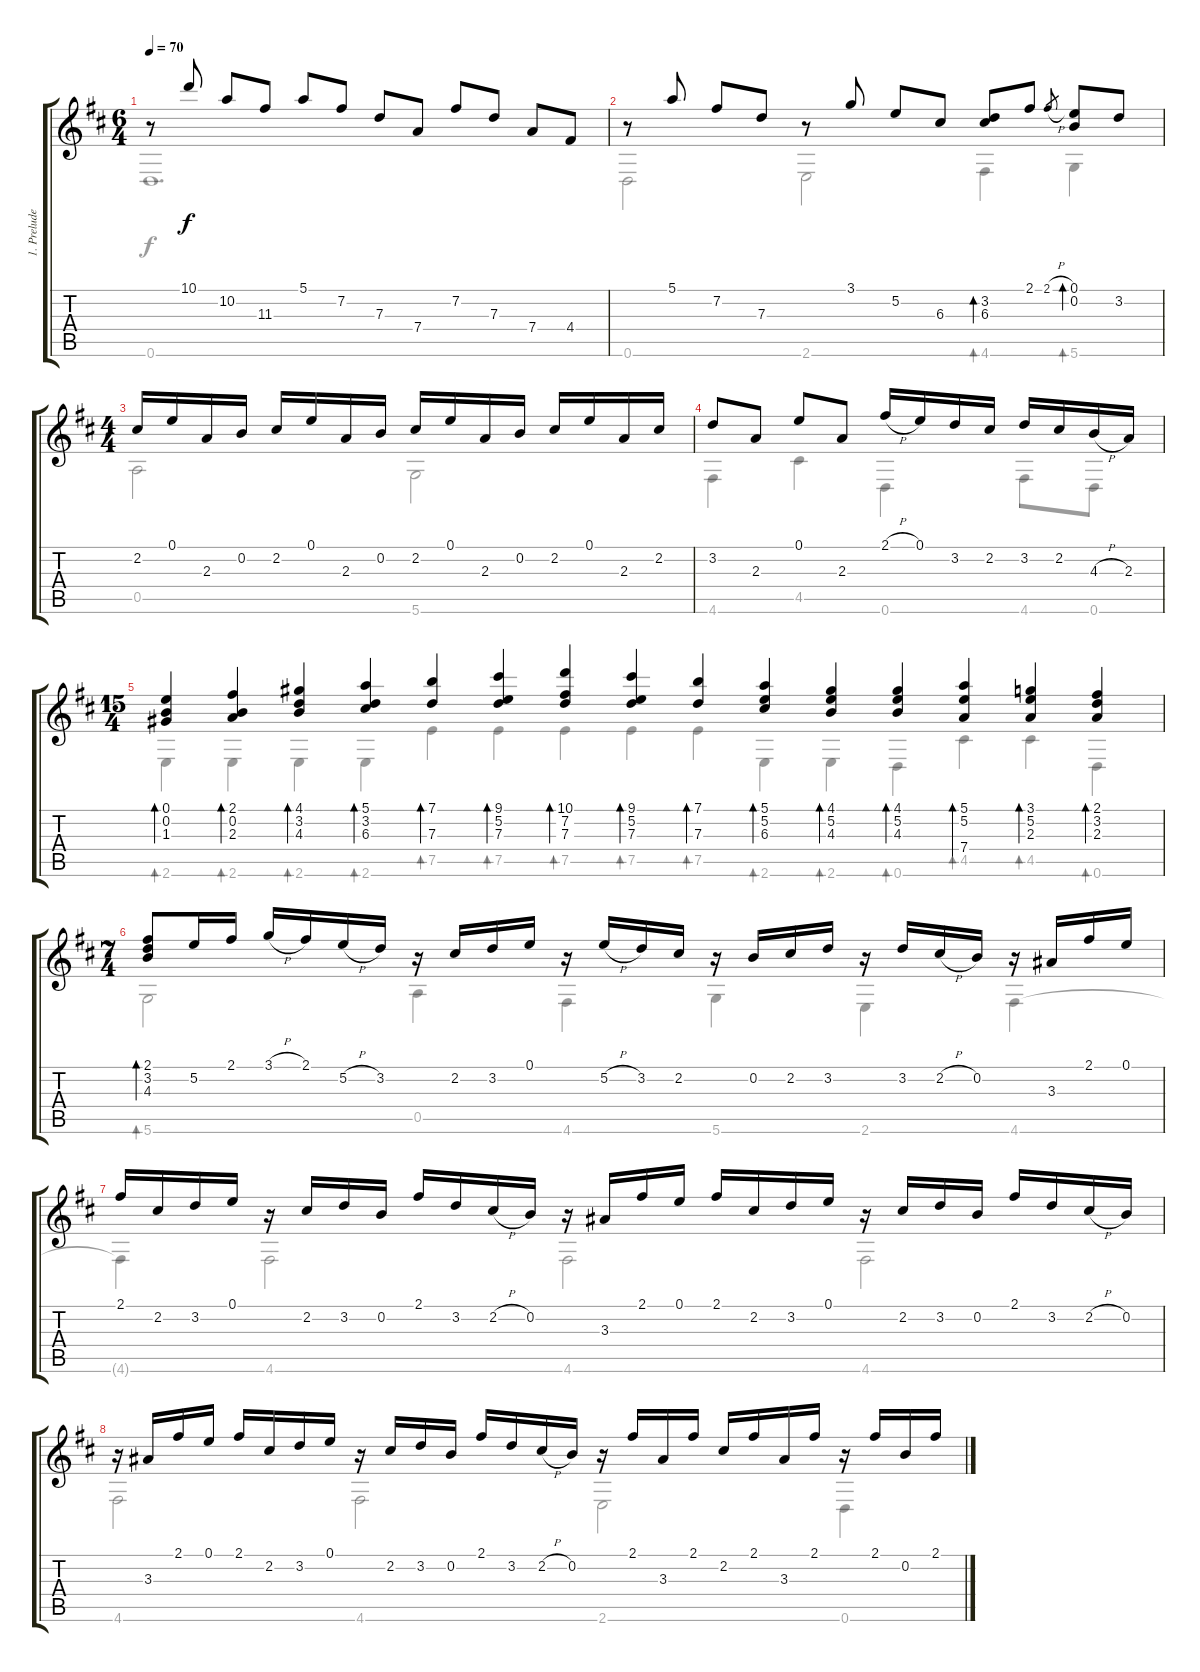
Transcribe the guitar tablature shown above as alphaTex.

\track ("1. Prelude" "1. Prelude") {instrument acousticguitarnylon}
\staff {score tabs}
\tuning (E4 B3 G3 D3 A2 D2) {hide}
\voice
\ts (6 4)
\tempo 70
\clef g2
\ks d
r.8{dy f instrument acousticguitarnylon} 10.1.8 10.2.8 11.3.8 5.1.8 7.2.8 7.3.8 7.4.8 7.2.8 7.3.8 7.4.8 4.4.8 |
r.8 5.1.8 7.2.8 7.3.8 r.8 3.1.8 5.2.8 6.3.8 (3.2 6.3).8{bd 30} 2.1.8 2.1{h}.8{gr} (0.1 0.2).8{bd 30} 3.2.8 |
\ts (4 4)
2.2.16 0.1.16 2.3.16 0.2.16 2.2.16 0.1.16 2.3.16 0.2.16 2.2.16 0.1.16 2.3.16 0.2.16 2.2.16 0.1.16 2.3.16 2.2.16 |
3.2.8 2.3.8 0.1.8 2.3.8 2.1{h}.16 0.1.16 3.2.16 2.2.16 3.2.16 2.2.16 4.3{h}.16 2.3.16 |
\ts (15 4)
(0.1 0.2 1.3).4{bd 30} (2.1 0.2 2.3).4{bd 30} (4.1 3.2 4.3).4{bd 30} (5.1 3.2 6.3).4{bd 30} (7.1 7.3).4{bd 30} (9.1 5.2 7.3).4{bd 30} (10.1 7.2 7.3).4{bd 30} (9.1 5.2 7.3).4{bd 30} (7.1 7.3).4{bd 30} (5.1 5.2 6.3).4{bd 30} (4.1 5.2 4.3).4{bd 30} (4.1 5.2 4.3).4{bd 30} (5.1 5.2 7.4).4{bd 30} (3.1 5.2 2.3).4{bd 30} (2.1 3.2 2.3).4{bd 30} |
\ts (7 4)
(2.1 3.2 4.3).8{bd 30} 5.2.16 2.1.16 3.1{h}.16 2.1.16 5.2{h}.16 3.2.16 r.16 2.2.16 3.2.16 0.1.16 r.16 5.2{h}.16 3.2.16 2.2.16 r.16 0.2.16 2.2.16 3.2.16 r.16 3.2.16 2.2{h}.16 0.2.16 r.16 3.3.16 2.1.16 0.1.16 |
2.1.16 2.2.16 3.2.16 0.1.16 r.16 2.2.16 3.2.16 0.2.16 2.1.16 3.2.16 2.2{h}.16 0.2.16 r.16 3.3.16 2.1.16 0.1.16 2.1.16 2.2.16 3.2.16 0.1.16 r.16 2.2.16 3.2.16 0.2.16 2.1.16 3.2.16 2.2{h}.16 0.2.16 |
r.16 3.3.16 2.1.16 0.1.16 2.1.16 2.2.16 3.2.16 0.1.16 r.16 2.2.16 3.2.16 0.2.16 2.1.16 3.2.16 2.2{h}.16 0.2.16 r.16 2.1.16 3.3.16 2.1.16 2.2.16 2.1.16 3.3.16 2.1.16 r.16 2.1.16 0.2.16 2.1.16
\voice
\clef g2
\ottava regular
\simile none
\ks d
0.6.1{d dy f} |
0.6.2 2.6.2 4.6.4{bd 30} 5.6.4{bd 30} |
0.5.2 5.6.2 |
4.6.4 4.5.4 0.6.4 4.6.8 0.6.8 |
2.6.4{bd 30} 2.6.4{bd 30} 2.6.4{bd 30} 2.6.4{bd 30} 7.5.4{bd 30} 7.5.4{bd 30} 7.5.4{bd 30} 7.5.4{bd 30} 7.5.4{bd 30} 2.6.4{bd 30} 2.6.4{bd 30} 0.6.4{bd 30} 4.5.4{bd 30} 4.5.4{bd 30} 0.6.4{bd 30} |
5.6.2{bd 30} 0.5.4 4.6.4 5.6.4 2.6.4 4.6.4 |
4.6{t}.4 4.6.2 4.6.2 4.6.2 |
4.6.2 4.6.2 2.6.2 0.6.4
